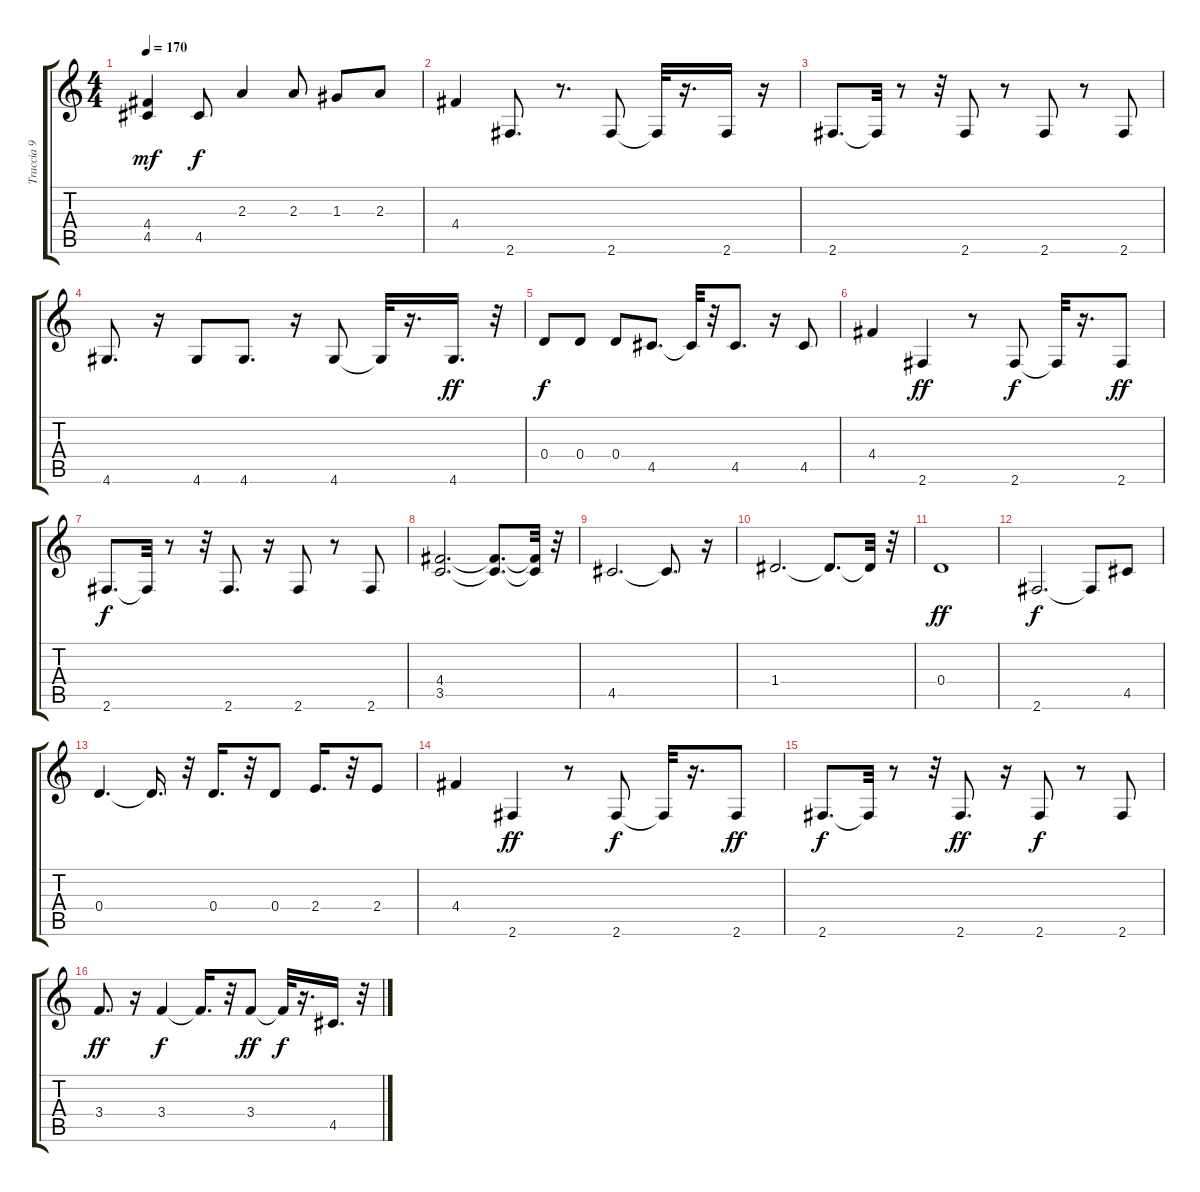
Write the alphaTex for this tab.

\track ("Traccia 9" "Traccia 9") {instrument overdrivenguitar}
\staff {score tabs}
\tuning (E4 B3 G3 D3 A2 E2) {hide}
\ts (4 4)
\tempo 170
\clef g2
\ks c
(4.4 4.5).4{dy mf} 4.5.8{dy f} 2.3.4 2.3.8 1.3.8 2.3.8 |
4.4.4 2.6.8{d} r.8{d} 2.6.8 2.6{t}.32 r.16{d} 2.6.16 r.16 |
2.6.8{d} 2.6{t}.32 r.8 r.32 2.6.8 r.8 2.6.8 r.8 2.6.8 |
4.6.8{d} r.16 4.6.8 4.6.8{d} r.16 4.6.8 4.6{t}.32 r.16{d} 4.6.16{d dy ff} r.32 |
0.4.8{dy f} 0.4.8 0.4.8 4.5.8{d} 4.5{t}.32 r.32 4.5.8{d} r.16 4.5.8 |
4.4.4 2.6.4{dy ff} r.8 2.6.8{dy f} 2.6{t}.32 r.16{d} 2.6.8{dy ff} |
2.6.8{d dy f} 2.6{t}.32 r.8 r.32 2.6.8{d} r.16 2.6.8 r.8 2.6.8 |
(4.4 3.5).2{d} (4.4{t} 3.5{t}).8{d} (4.4{t} 3.5{t}).32 r.32 |
4.5.2{d} 4.5{t}.8{d} r.16 |
1.4.2{d} 1.4{t}.8{d} 1.4{t}.32 r.32 |
0.4.1{dy ff} |
2.6.2{d dy f} 2.6{t}.8 4.5.8 |
0.4.4{d} 0.4{t}.16{d} r.32 0.4.16{d} r.32 0.4.8 2.4.16{d} r.32 2.4.8 |
4.4.4 2.6.4{dy ff} r.8 2.6.8{dy f} 2.6{t}.32 r.16{d} 2.6.8{dy ff} |
2.6.8{d dy f} 2.6{t}.32 r.8 r.32 2.6.8{d dy ff} r.16 2.6.8{dy f} r.8 2.6.8 |
3.4.8{d dy ff} r.16 3.4.4{dy f} 3.4{t}.16{d} r.32 3.4.8{dy ff} 3.4{t}.32{dy f} r.16{d} 4.5.16{d} r.32
